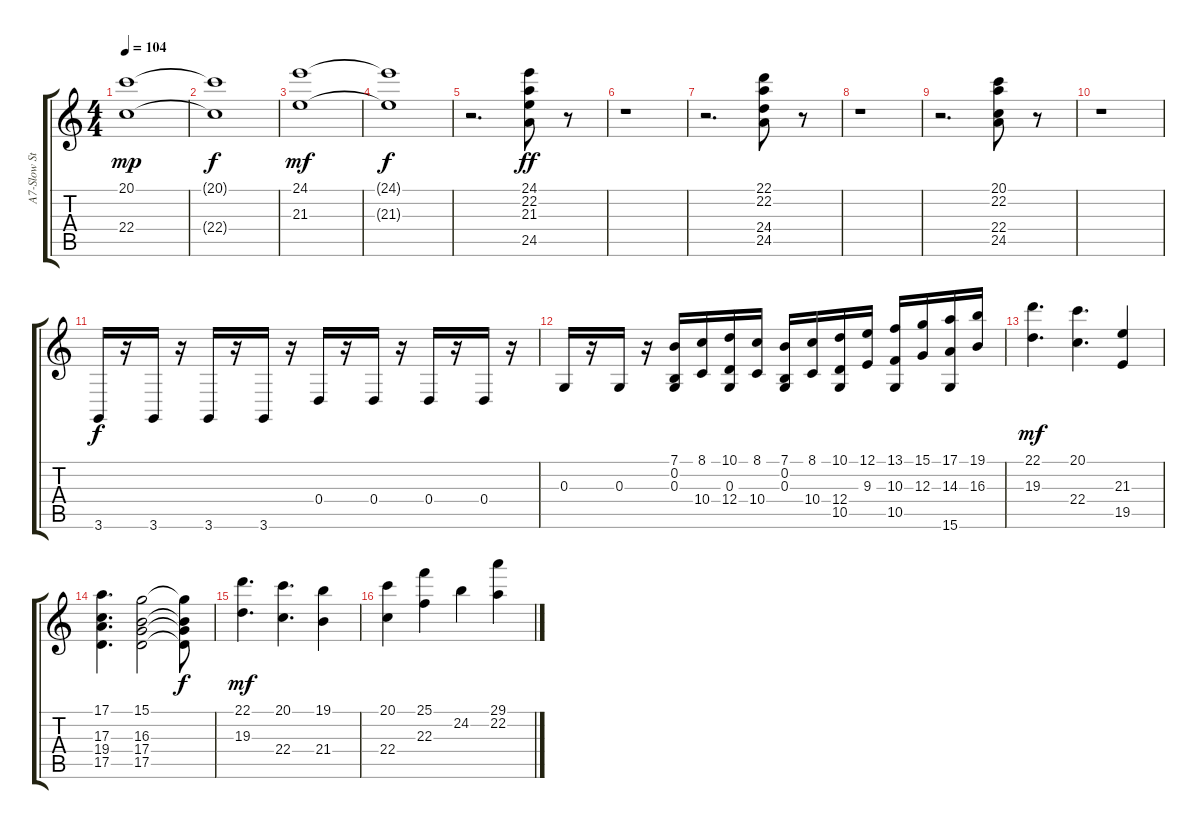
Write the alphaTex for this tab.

\track ("A7-Slow Strings" "A7-Slow St") {instrument stringensemble2}
\staff {score tabs}
\tuning (E4 B3 G3 D3 A2 E2) {hide}
\ts (4 4)
\tempo 104
\clef g2
\ks c
(20.1 22.4).1{dy mp} |
(20.1{t} 22.4{t}).1{dy f} |
(24.1 21.3).1{dy mf} |
(24.1{t} 21.3{t}).1{dy f} |
r.2{d} (24.1 22.2 21.3 24.5).8{dy ff} r.8 |
r.1 |
r.2{d} (22.1 22.2 24.4 24.5).8 r.8 |
r.1 |
r.2{d} (20.1 22.2 22.4 24.5).8 r.8 |
r.1 |
3.6.16{dy f} r.16 3.6.16 r.16 3.6.16 r.16 3.6.16 r.16 0.4.16 r.16 0.4.16 r.16 0.4.16 r.16 0.4.16 r.16 |
0.3.16 r.16 0.3.16 r.16 (7.1 0.2 0.3).16 (8.1 10.4).16 (10.1 0.3 12.4).16 (8.1 10.4).16 (7.1 0.2 0.3).16 (8.1 10.4).16 (10.1 12.4 10.5).16 (12.1 9.3).16 (13.1 10.3 10.5).16 (15.1 12.3).16 (17.1 14.3 15.6).16 (19.1 16.3).16 |
(22.1 19.3).4{d dy mf} (20.1 22.4).4{d} (21.3 19.5).4 |
(17.1 17.3 19.4 17.5).4{d} (15.1 16.3 17.4 17.5).2 (15.1{t} 16.3{t} 17.4{t} 17.5{t}).8{dy f} |
(22.1 19.3).4{d dy mf} (20.1 22.4).4{d} (19.1 21.4).4 |
(20.1 22.4).4 (25.1 22.3).4 24.2.4 (29.1 22.2).4
